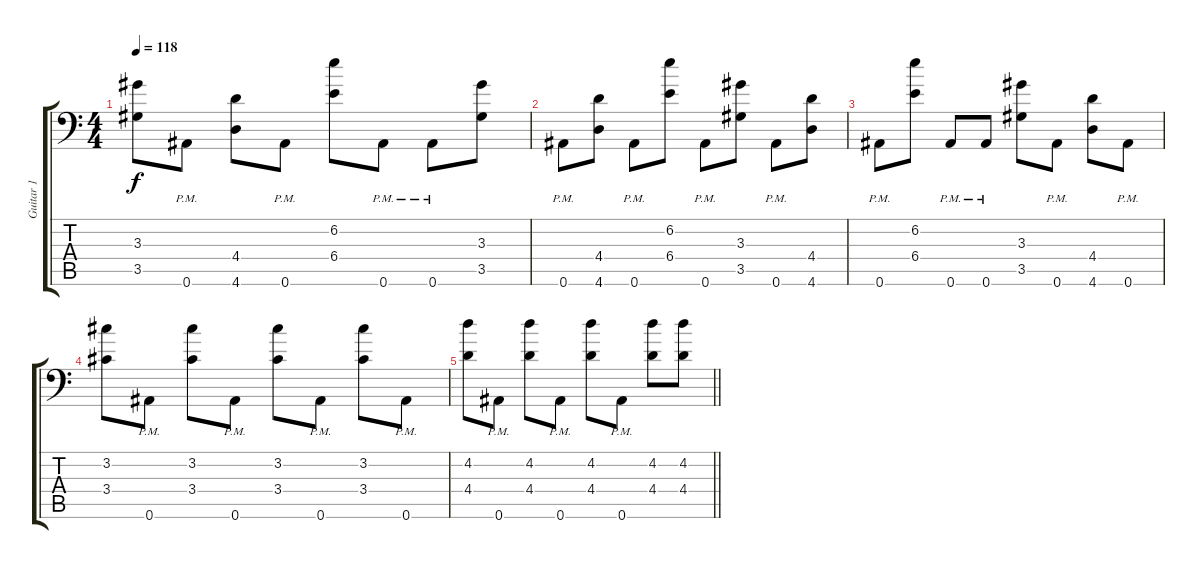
\track ("Guitar 1" "Guitar 1") {instrument electricguitarjazz}
\staff {score tabs}
\tuning (D4 Bb3 F3 Bb2 F2 Bb1) {hide}
\ts (4 4)
\tempo 118
\clef f4
\ks c
(3.3 3.5).8{dy f} 0.6{pm}.8 (4.4 4.6).8 0.6{pm}.8 (6.2 6.4).8 0.6{pm}.8 0.6{pm}.8 (3.3 3.5).8 |
0.6{pm}.8 (4.4 4.6).8 0.6{pm}.8 (6.2 6.4).8 0.6{pm}.8 (3.3 3.5).8 0.6{pm}.8 (4.4 4.6).8 |
0.6{pm}.8 (6.2 6.4).8 0.6{pm}.8 0.6{pm}.8 (3.3 3.5).8 0.6{pm}.8 (4.4 4.6).8 0.6{pm}.8 |
(3.2 3.4).8 0.6{pm}.8 (3.2 3.4).8 0.6{pm}.8 (3.2 3.4).8 0.6{pm}.8 (3.2 3.4).8 0.6{pm}.8 |
\barLineRight lightlight
(4.2 4.4).8 0.6{pm}.8 (4.2 4.4).8 0.6{pm}.8 (4.2 4.4).8 0.6{pm}.8 (4.2 4.4).8 (4.2 4.4).8
